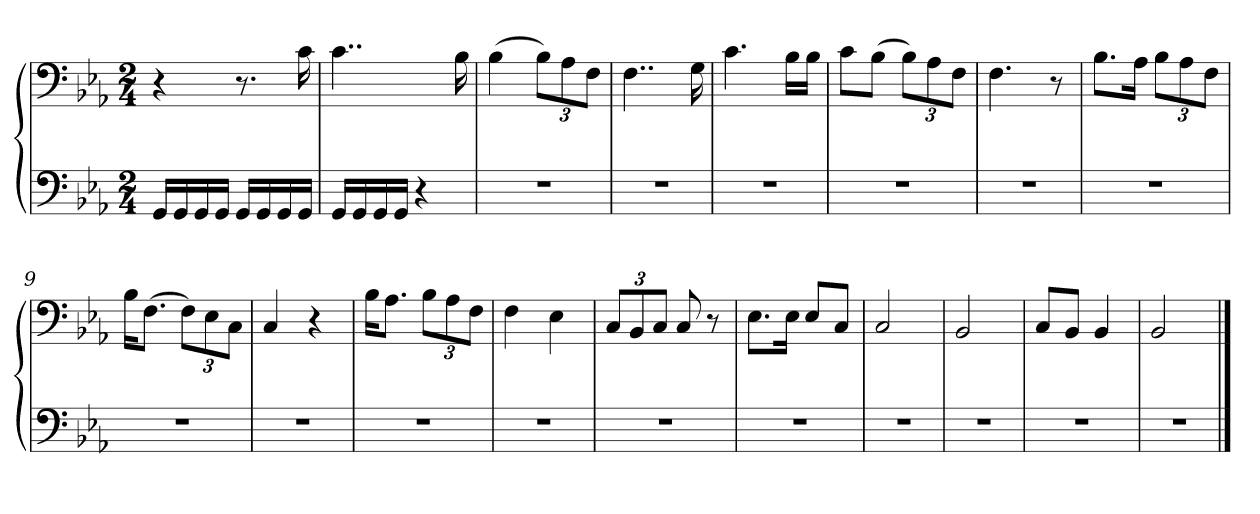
**kern	**kern
*part1	*part1
*staff2	*staff1
*clefF4	*clefF4
*k[b-e-a-]	*k[b-e-a-]
*M2/4	*M2/4
=1	=1
16GG/LL	4r
16GG/	.
16GG/	.
16GG/JJ	.
16GG/LL	8.r
16GG/	.
16GG/	.
16GG/JJ	16c\
=2	=2
16GG/LL	4..c\
16GG/	.
16GG/	.
16GG/JJ	.
4r	.
.	16B-\
=3	=3
2r	(4B-\
.	12B-\L)
.	12A-\
.	12F\J
=4	=4
2r	4..F\
.	16G\
=5	=5
2r	4.c\
.	16B-\LL
.	16B-\JJ
=6	=6
2r	8c\L
.	(8B-\J
.	12B-\L)
.	12A-\
.	12F\J
=7	=7
2r	4.F\
.	8r
=8	=8
2r	8.B-\L
.	16A-\Jk
.	12B-\L
.	12A-\
.	12F\J
=9	=9
2r	16B-\KL
.	(8.F\J
.	12F\L)
.	12E-\
.	12C\J
=10	=10
2r	4C/
.	4r
=11	=11
2r	16B-\KL
.	8.A-\J
.	12B-\L
.	12A-\
.	12F\J
=12	=12
2r	4F\
.	4E-\
=13	=13
2r	12C/L
.	12BB-/
.	12C/J
.	8C/
.	8r
=14	=14
2r	8.E-\L
.	16E-\Jk
.	8E-/L
.	8C/J
=15	=15
2r	2C/
=16	=16
2r	2BB-/
=17	=17
2r	8C/L
.	8BB-/J
.	4BB-/
=18	=18
2r	2BB-/
==	==
*-	*-
